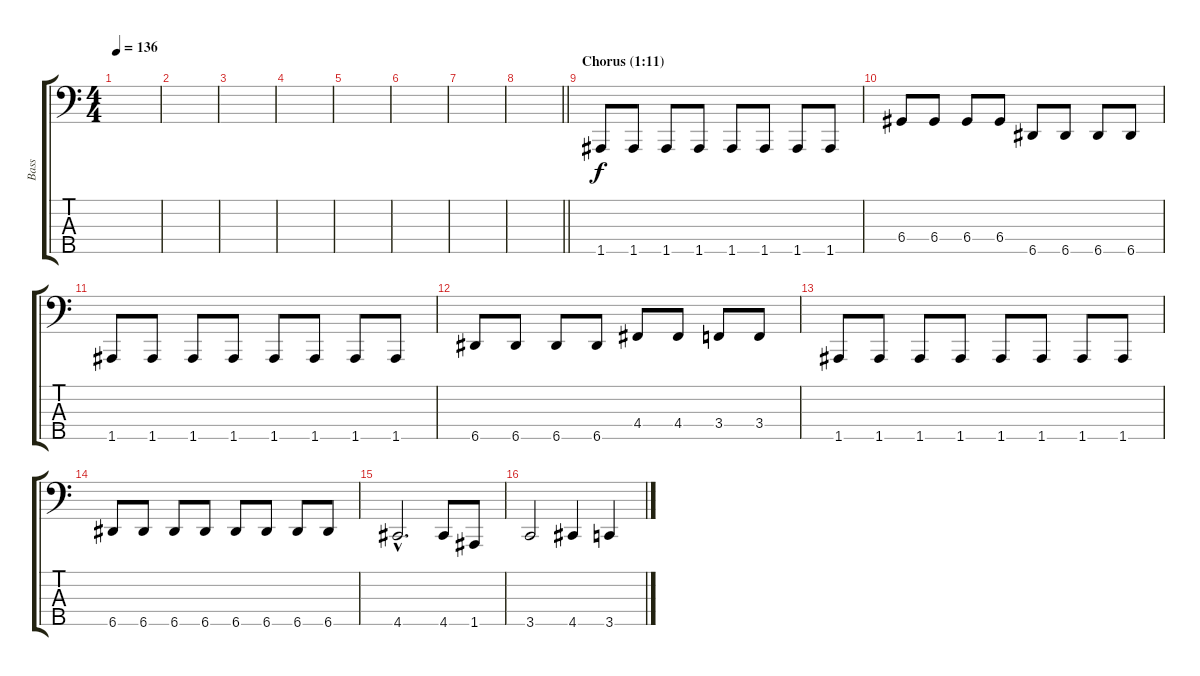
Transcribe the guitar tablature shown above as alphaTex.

\track ("Bass" "Bass") {instrument electricbassfinger}
\staff {score tabs}
\tuning (F2 C2 G1 D1 A0) {hide}
\ts (4 4)
\tempo 136
\clef f4
\ks c
|
|
|
|
|
|
|
\barLineRight lightlight
|
\section ("" "Chorus (1:11)")
1.5.8 1.5.8 1.5.8 1.5.8 1.5.8 1.5.8 1.5.8 1.5.8 |
6.4.8 6.4.8 6.4.8 6.4.8 6.5.8 6.5.8 6.5.8 6.5.8 |
1.5.8 1.5.8 1.5.8 1.5.8 1.5.8 1.5.8 1.5.8 1.5.8 |
6.5.8 6.5.8 6.5.8 6.5.8 4.4.8 4.4.8 3.4.8 3.4.8 |
1.5.8 1.5.8 1.5.8 1.5.8 1.5.8 1.5.8 1.5.8 1.5.8 |
6.5.8 6.5.8 6.5.8 6.5.8 6.5.8 6.5.8 6.5.8 6.5.8 |
4.5{hac}.2{d} 4.5.8 1.5.8 |
3.5.2 4.5.4 3.5.4
